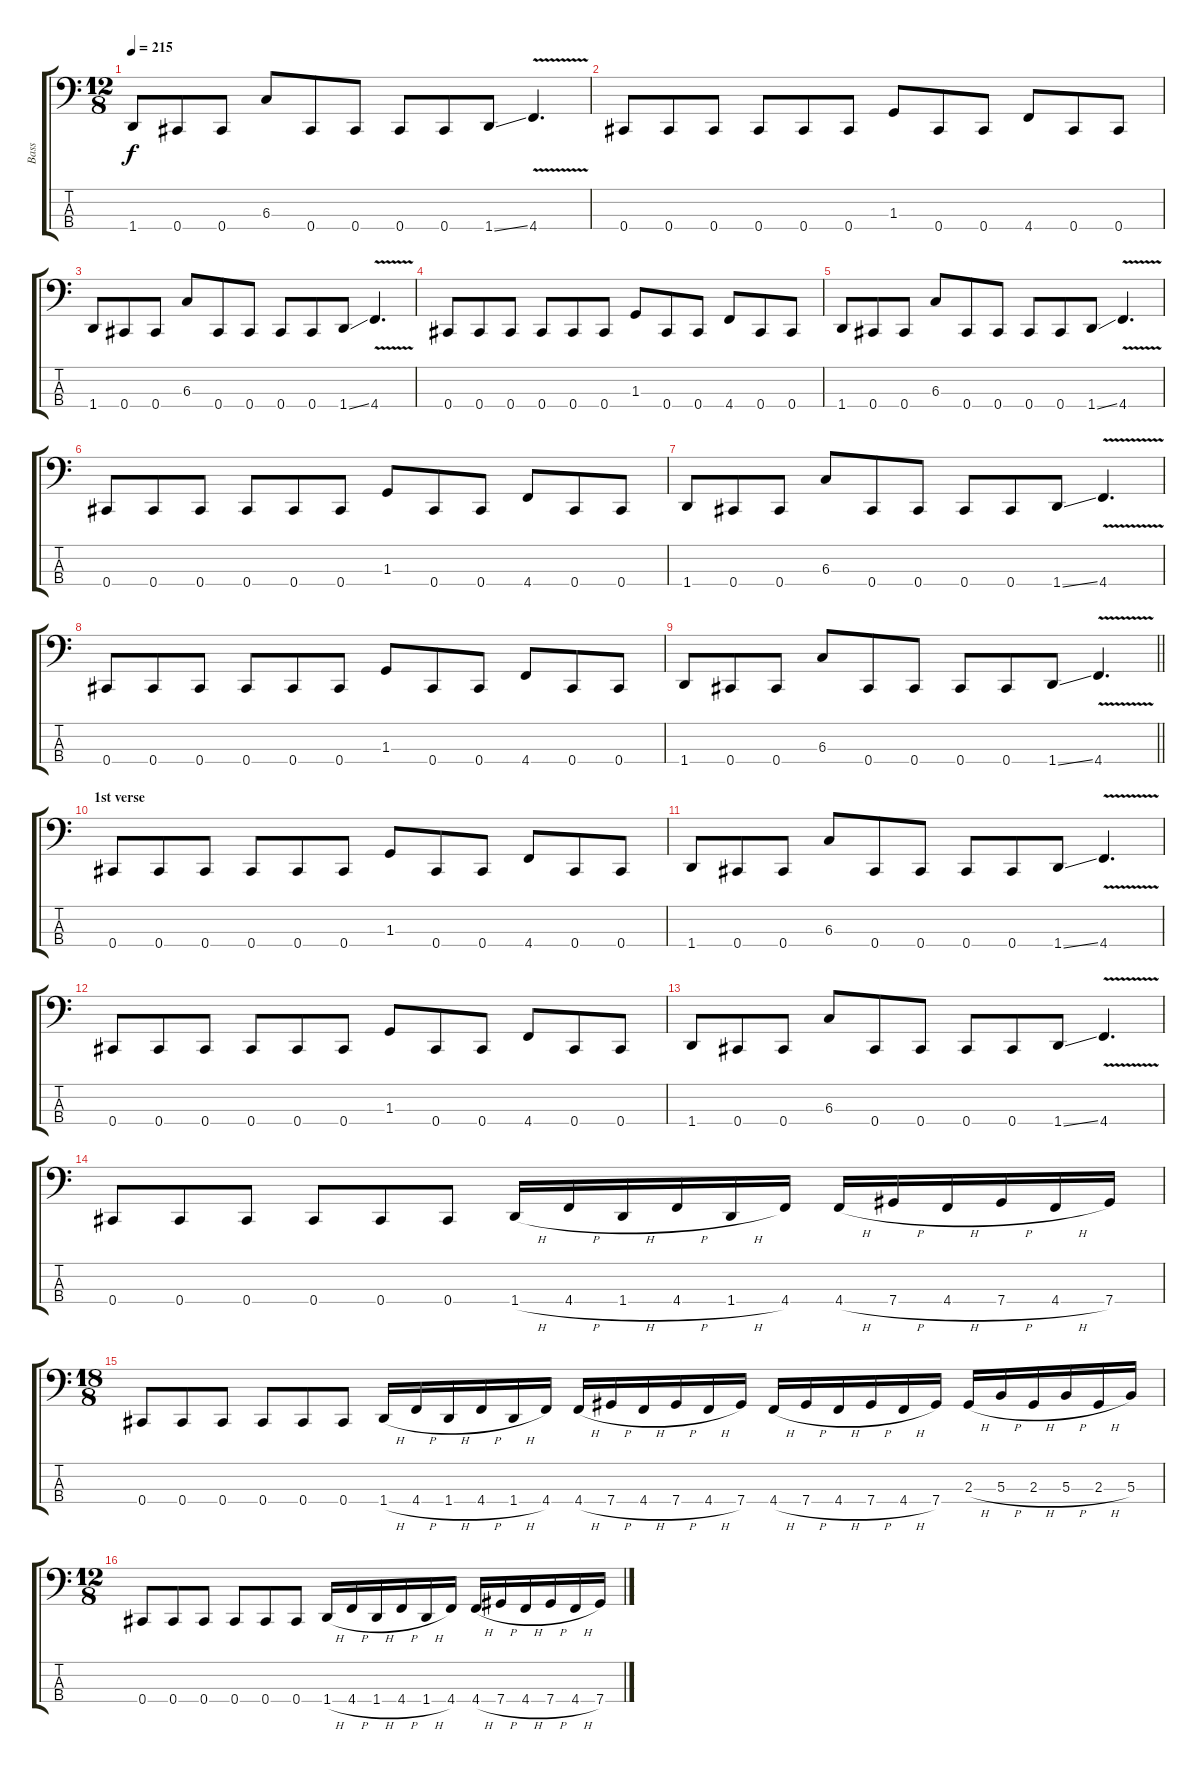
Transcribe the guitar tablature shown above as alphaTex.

\track ("Bass" "Bass") {instrument electricbassfinger}
\staff {score tabs}
\tuning (E2 B1 Gb1 Db1) {hide}
\ts (12 8)
\tempo 215
\clef f4
\ks c
1.4.8{dy f} 0.4.8 0.4.8 6.3.8 0.4.8 0.4.8 0.4.8 0.4.8 1.4{ss}.8 4.4{v}.4{d} |
0.4.8 0.4.8 0.4.8 0.4.8 0.4.8 0.4.8 1.3.8 0.4.8 0.4.8 4.4.8 0.4.8 0.4.8 |
1.4.8 0.4.8 0.4.8 6.3.8 0.4.8 0.4.8 0.4.8 0.4.8 1.4{ss}.8 4.4{v}.4{d} |
0.4.8 0.4.8 0.4.8 0.4.8 0.4.8 0.4.8 1.3.8 0.4.8 0.4.8 4.4.8 0.4.8 0.4.8 |
1.4.8 0.4.8 0.4.8 6.3.8 0.4.8 0.4.8 0.4.8 0.4.8 1.4{ss}.8 4.4{v}.4{d} |
0.4.8 0.4.8 0.4.8 0.4.8 0.4.8 0.4.8 1.3.8 0.4.8 0.4.8 4.4.8 0.4.8 0.4.8 |
1.4.8 0.4.8 0.4.8 6.3.8 0.4.8 0.4.8 0.4.8 0.4.8 1.4{ss}.8 4.4{v}.4{d} |
0.4.8 0.4.8 0.4.8 0.4.8 0.4.8 0.4.8 1.3.8 0.4.8 0.4.8 4.4.8 0.4.8 0.4.8 |
\barLineRight lightlight
1.4.8 0.4.8 0.4.8 6.3.8 0.4.8 0.4.8 0.4.8 0.4.8 1.4{ss}.8 4.4{v}.4{d} |
\section ("" "1st verse")
0.4.8 0.4.8 0.4.8 0.4.8 0.4.8 0.4.8 1.3.8 0.4.8 0.4.8 4.4.8 0.4.8 0.4.8 |
1.4.8 0.4.8 0.4.8 6.3.8 0.4.8 0.4.8 0.4.8 0.4.8 1.4{ss}.8 4.4{v}.4{d} |
0.4.8 0.4.8 0.4.8 0.4.8 0.4.8 0.4.8 1.3.8 0.4.8 0.4.8 4.4.8 0.4.8 0.4.8 |
1.4.8 0.4.8 0.4.8 6.3.8 0.4.8 0.4.8 0.4.8 0.4.8 1.4{ss}.8 4.4{v}.4{d} |
0.4.8 0.4.8 0.4.8 0.4.8 0.4.8 0.4.8 1.4{h}.16 4.4{h}.16 1.4{h}.16 4.4{h}.16 1.4{h}.16 4.4.16 4.4{h}.16 7.4{h}.16 4.4{h}.16 7.4{h}.16 4.4{h}.16 7.4.16 |
\ts (18 8)
0.4.8 0.4.8 0.4.8 0.4.8 0.4.8 0.4.8 1.4{h}.16 4.4{h}.16 1.4{h}.16 4.4{h}.16 1.4{h}.16 4.4.16 4.4{h}.16 7.4{h}.16 4.4{h}.16 7.4{h}.16 4.4{h}.16 7.4.16 4.4{h}.16 7.4{h}.16 4.4{h}.16 7.4{h}.16 4.4{h}.16 7.4.16 2.3{h}.16 5.3{h}.16 2.3{h}.16 5.3{h}.16 2.3{h}.16 5.3.16 |
\ts (12 8)
0.4.8 0.4.8 0.4.8 0.4.8 0.4.8 0.4.8 1.4{h}.16 4.4{h}.16 1.4{h}.16 4.4{h}.16 1.4{h}.16 4.4.16 4.4{h}.16 7.4{h}.16 4.4{h}.16 7.4{h}.16 4.4{h}.16 7.4.16
